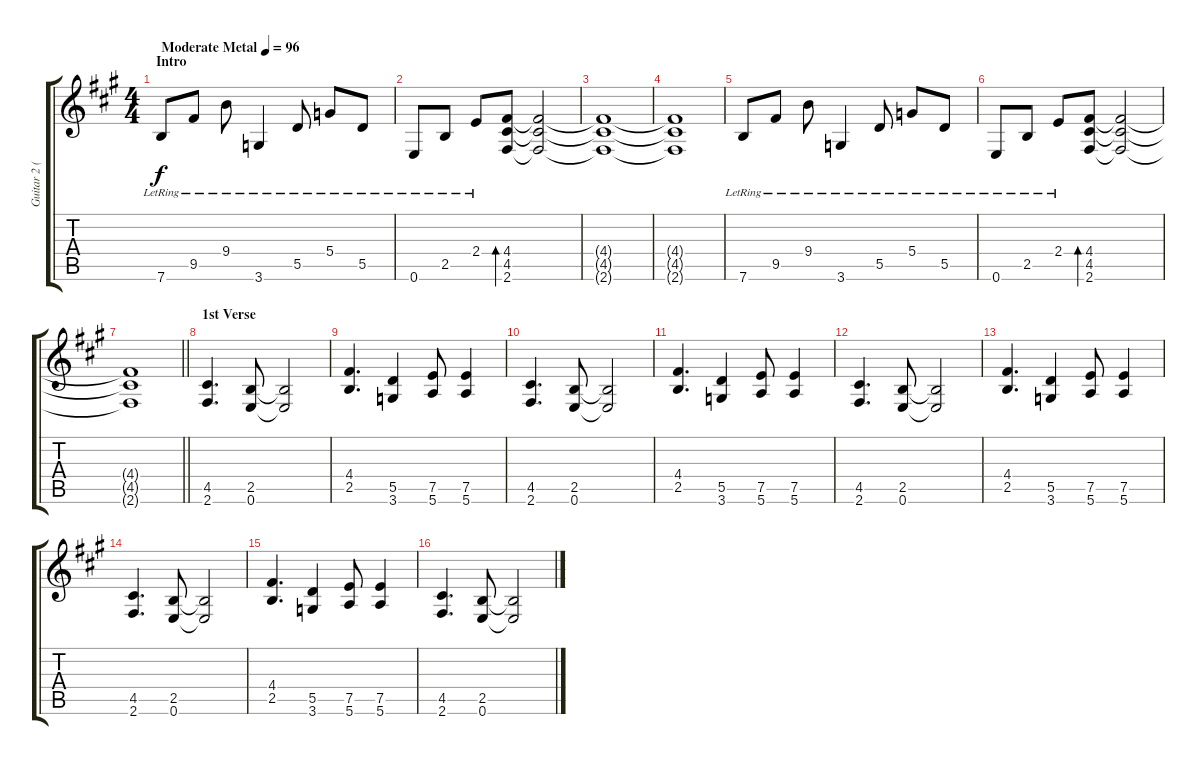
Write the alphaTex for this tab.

\track ("Guitar 2 (Mantas)" "Guitar 2 (") {instrument electricguitarclean}
\staff {score tabs}
\tuning (E4 B3 G3 D3 A2 E2) {hide}
\ts (4 4)
\section ("" "Intro")
\tempo (96 "Moderate Metal")
\clef g2
\ks f#minor
7.6{lr}.8{dy f instrument electricguitarclean} 9.5{lr}.8 9.4{lr}.8 3.6{lr}.4 5.5{lr}.8 5.4{lr}.8 5.5{lr}.8 |
0.6{lr}.8 2.5{lr}.8 2.4{lr}.8 (4.4 4.5 2.6).8{bd 480} (4.4{t} 4.5{t} 2.6{t}).2 |
(4.4{t} 4.5{t} 2.6{t}).1 |
(4.4{t} 4.5{t} 2.6{t}).1 |
7.6{lr}.8 9.5{lr}.8 9.4{lr}.8 3.6{lr}.4 5.5{lr}.8 5.4{lr}.8 5.5{lr}.8 |
0.6{lr}.8 2.5{lr}.8 2.4{lr}.8 (4.4 4.5 2.6).8{bd 480} (4.4{t} 4.5{t} 2.6{t}).2 |
\barLineRight lightlight
(4.4{t} 4.5{t} 2.6{t}).1 |
\section ("" "1st Verse")
(4.5 2.6).4{d} (2.5 0.6).8 (2.5{t} 0.6{t}).2 |
(4.4 2.5).4{d} (5.5 3.6).4 (7.5 5.6).8 (7.5 5.6).4 |
(4.5 2.6).4{d} (2.5 0.6).8 (2.5{t} 0.6{t}).2 |
(4.4 2.5).4{d} (5.5 3.6).4 (7.5 5.6).8 (7.5 5.6).4 |
(4.5 2.6).4{d} (2.5 0.6).8 (2.5{t} 0.6{t}).2 |
(4.4 2.5).4{d} (5.5 3.6).4 (7.5 5.6).8 (7.5 5.6).4 |
(4.5 2.6).4{d} (2.5 0.6).8 (2.5{t} 0.6{t}).2 |
(4.4 2.5).4{d} (5.5 3.6).4 (7.5 5.6).8 (7.5 5.6).4 |
(4.5 2.6).4{d} (2.5 0.6).8 (2.5{t} 0.6{t}).2
